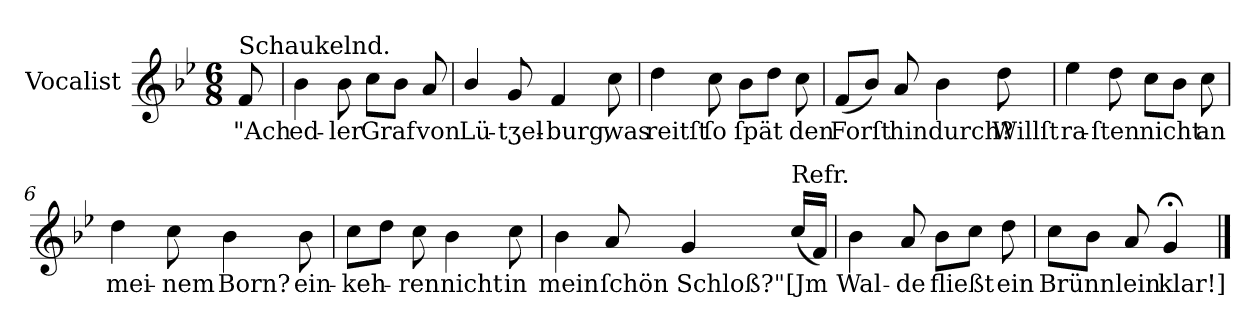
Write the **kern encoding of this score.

**kern	**text
*part1	*part1
*staff1	*staff1
*I"Vocalist	*
*clefG2	*
*k[b-e-]	*
*B-:	*
*M6/8	*
=	=
!LO:TX:a:t=Schaukelnd.	!
8f	"Ach
=1	=1
4b-	ed-
8b-	-ler
8ccL	Graf
8b-J	.
8a	von
=2	=2
4b-/	Lü-
8g	-tʒel-
4f	-burg,
8cc	was
=3	=3
4dd	reitſt
8cc	ſo
8b-L	ſpät
8ddJ	.
8cc	den
=4	=4
(8fL	Forſt
8b-J)	.
8a	hindurch?
4b-	.
8dd	Willſt
=5	=5
4ee-	ra-
8dd	-ſten
8ccL	nicht
8b-J	.
8cc	an
=6	=6
4dd	mei-
8cc	-nem
4b-	Born?
8b-	ein-
=7	=7
8ccL	-keh-
8ddJ	.
8cc	-ren
4b-	nicht
8cc	in
=8	=8
4b-	mein
8a	ſchön
4g	Schloß?"
!LO:TX:a:t=Refr.	!
(16ccLL	[Jm
16fJJ)	.
=9	=9
4b-	Wal-
8a	-de
8b-L	fließt
8ccJ	.
8dd	ein
=10	=10
8ccL	Brünnlein
8b-J	.
8a	.
4g;<	klar!]
==	==
*-	*-
